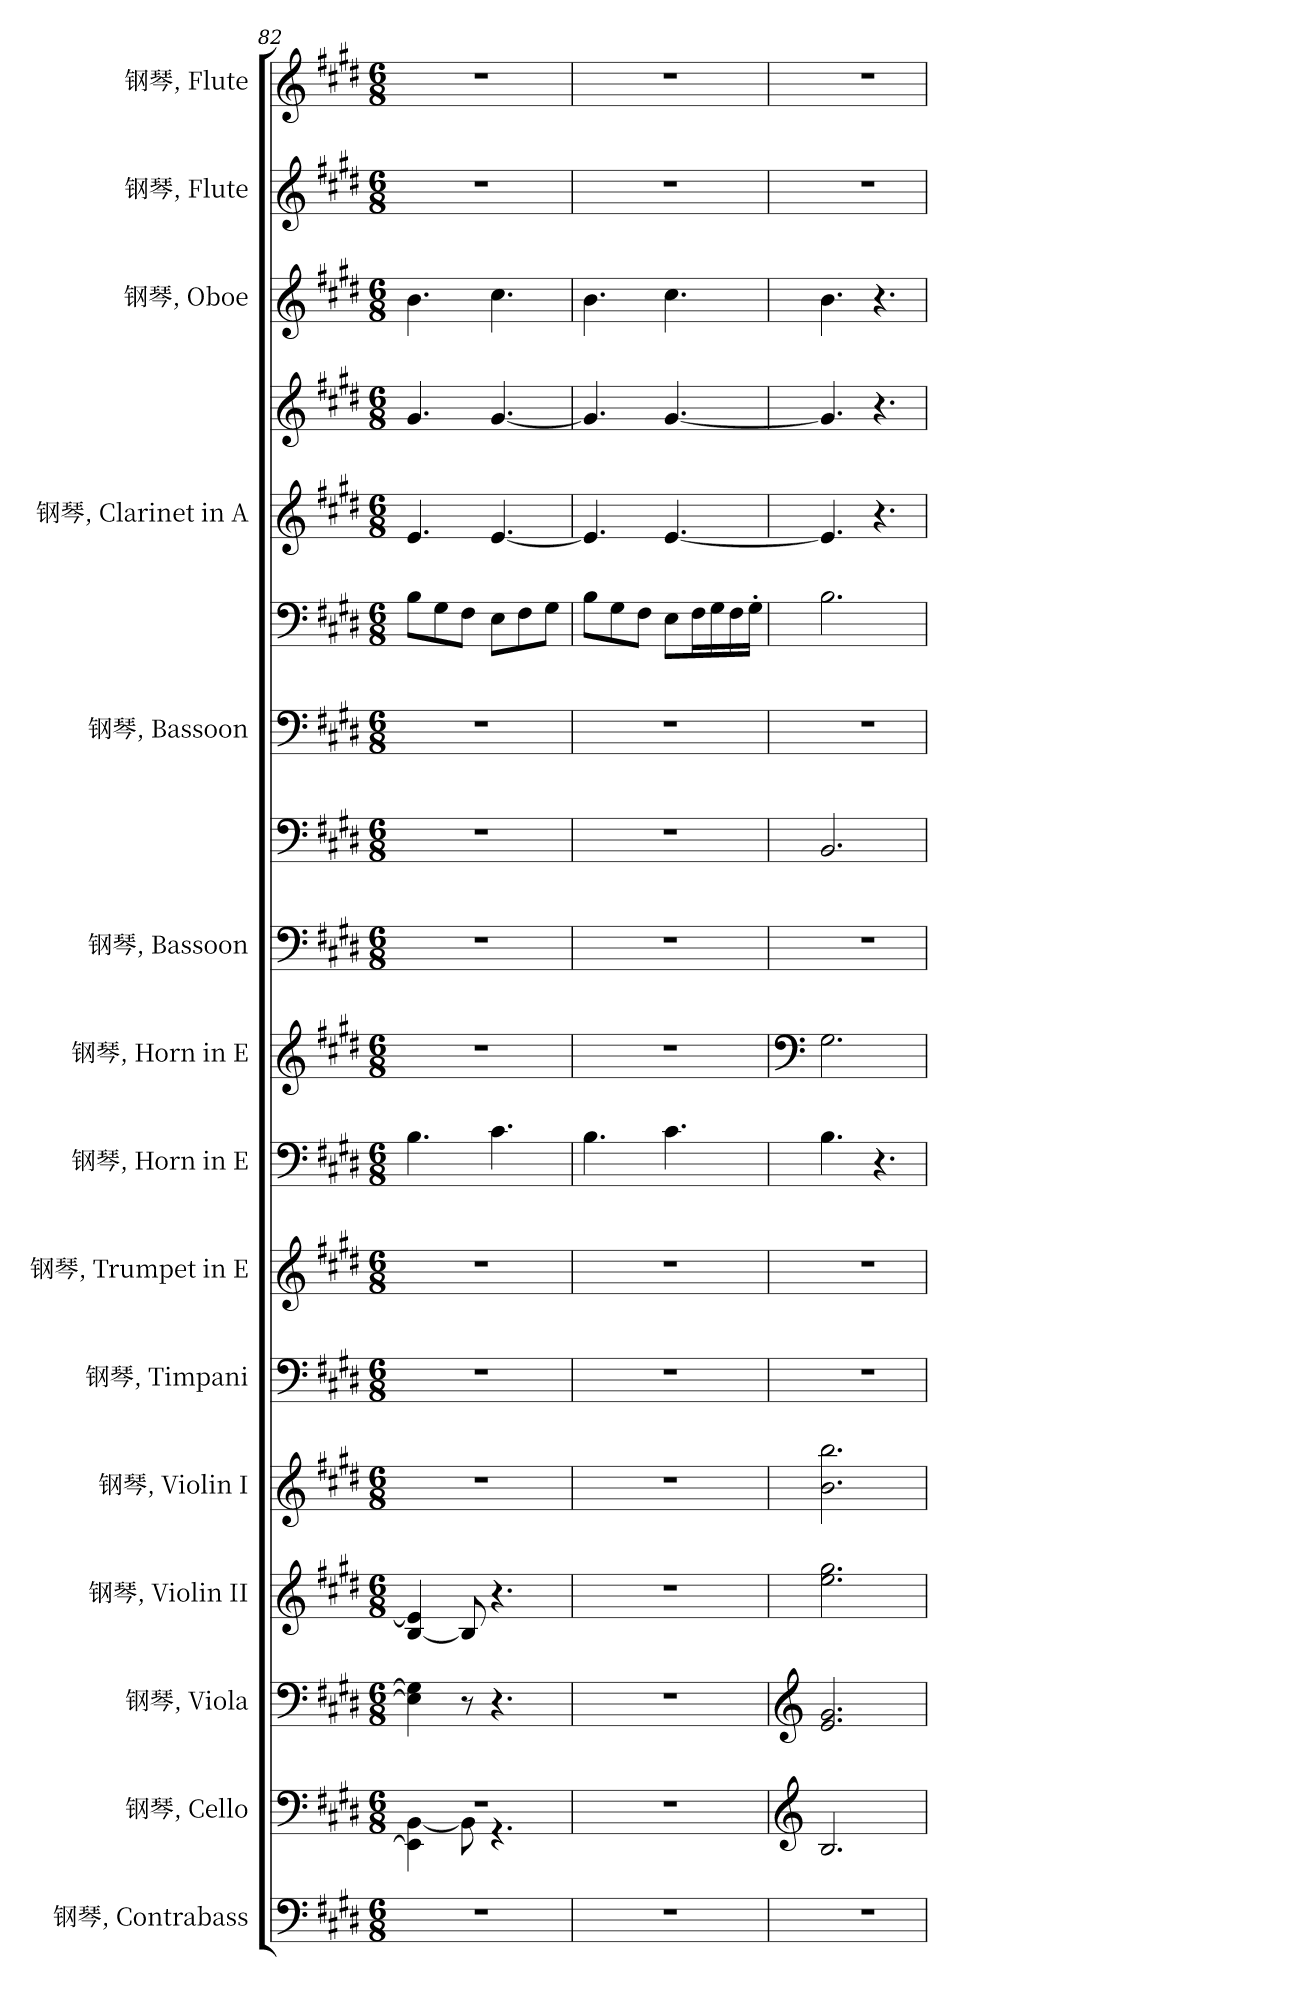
**kern	**kern	**kern	**kern	**kern	**kern	**kern	**kern	**kern	**kern	**kern	**kern	**kern	**kern	**kern	**kern	**kern	**kern
*part15	*part14	*part13	*part12	*part11	*part10	*part9	*part8	*part7	*part6	*part6	*part5	*part5	*part4	*part4	*part3	*part2	*part1
*staff18	*staff17	*staff16	*staff15	*staff14	*staff13	*staff12	*staff11	*staff10	*staff9	*staff8	*staff7	*staff6	*staff5	*staff4	*staff3	*staff2	*staff1
*I"钢琴, Contrabass	*I"钢琴, Cello	*I"钢琴, Viola	*I"钢琴, Violin II	*I"钢琴, Violin I	*I"钢琴, Timpani	*I"钢琴, Trumpet in E	*I"钢琴, Horn in E	*I"钢琴, Horn in E	*I"钢琴, Bassoon	*	*I"钢琴, Bassoon	*	*I"钢琴, Clarinet in A	*	*I"钢琴, Oboe	*I"钢琴, Flute	*I"钢琴, Flute
*clefF4	*clefF4	*clefF4	*clefG2	*clefG2	*clefF4	*clefG2	*clefF4	*clefG2	*clefF4	*clefF4	*clefF4	*clefF4	*clefG2	*clefG2	*clefG2	*clefG2	*clefG2
*k[f#c#g#d#]	*k[f#c#g#d#]	*k[f#c#g#d#]	*k[f#c#g#d#]	*k[f#c#g#d#]	*k[f#c#g#d#]	*k[f#c#g#d#]	*k[f#c#g#d#]	*k[f#c#g#d#]	*k[f#c#g#d#]	*k[f#c#g#d#]	*k[f#c#g#d#]	*k[f#c#g#d#]	*k[f#c#g#d#]	*k[f#c#g#d#]	*k[f#c#g#d#]	*k[f#c#g#d#]	*k[f#c#g#d#]
*M6/8	*M6/8	*M6/8	*M6/8	*M6/8	*M6/8	*M6/8	*M6/8	*M6/8	*M6/8	*M6/8	*M6/8	*M6/8	*M6/8	*M6/8	*M6/8	*M6/8	*M6/8
=82	=82	=82	=82	=82	=82	=82	=82	=82	=82	=82	=82	=82	=82	=82	=82	=82	=82
*	*^	*	*	*	*	*	*	*	*	*	*	*	*	*	*	*	*
2.r	2.r	4EE\] [4BB\	4E\] 4G#\]	[4B/ 4e/]	2.r	2.r	2.r	4.B\	2.r	2.r	2.r	2.r	8B\L	4.e/	4.g#/	4.b\	2.r	2.r
.	.	.	.	.	.	.	.	.	.	.	.	.	8G#\	.	.	.	.	.
.	.	8BB\]	8r	8B/]	.	.	.	.	.	.	.	.	8F#\J	.	.	.	.	.
.	.	4.r	4.r	4.r	.	.	.	4.c#\	.	.	.	.	8E\L	[4.e/	[4.g#/	4.cc#\	.	.
.	.	.	.	.	.	.	.	.	.	.	.	.	8F#\	.	.	.	.	.
.	.	.	.	.	.	.	.	.	.	.	.	.	8G#\J	.	.	.	.	.
*	*v	*v	*	*	*	*	*	*	*	*	*	*	*	*	*	*	*	*
!!LO:PB:g=z
=83	=83	=83	=83	=83	=83	=83	=83	=83	=83	=83	=83	=83	=83	=83	=83	=83	=83
2.r	2.r	2.r	2.r	2.r	2.r	2.r	4.B\	2.r	2.r	2.r	2.r	8B\L	4.e/]	4.g#/]	4.b\	2.r	2.r
.	.	.	.	.	.	.	.	.	.	.	.	8G#\	.	.	.	.	.
.	.	.	.	.	.	.	.	.	.	.	.	8F#\J	.	.	.	.	.
.	.	.	.	.	.	.	4.c#\	.	.	.	.	8E\L	[4.e/	[4.g#/	4.cc#\	.	.
.	.	.	.	.	.	.	.	.	.	.	.	16F#\L	.	.	.	.	.
.	.	.	.	.	.	.	.	.	.	.	.	16G#\	.	.	.	.	.
.	.	.	.	.	.	.	.	.	.	.	.	16F#\	.	.	.	.	.
.	.	.	.	.	.	.	.	.	.	.	.	16G#'\JJ	.	.	.	.	.
=84	=84	=84	=84	=84	=84	=84	=84	=84	=84	=84	=84	=84	=84	=84	=84	=84	=84
*	*clefG2	*clefG2	*	*	*	*	*	*clefF4	*	*	*	*	*	*	*	*	*
2.r	2.B/	2.e/ 2.g#/	2.ee\ 2.gg#\	2.b\ 2.bb\	2.r	2.r	4.B\	2.G#\	2.r	2.BB/	2.r	2.B\	4.e/]	4.g#/]	4.b\	2.r	2.r
.	.	.	.	.	.	.	4.r	.	.	.	.	.	4.r	4.r	4.r	.	.
=	=	=	=	=	=	=	=	=	=	=	=	=	=	=	=	=	=
*-	*-	*-	*-	*-	*-	*-	*-	*-	*-	*-	*-	*-	*-	*-	*-	*-	*-
